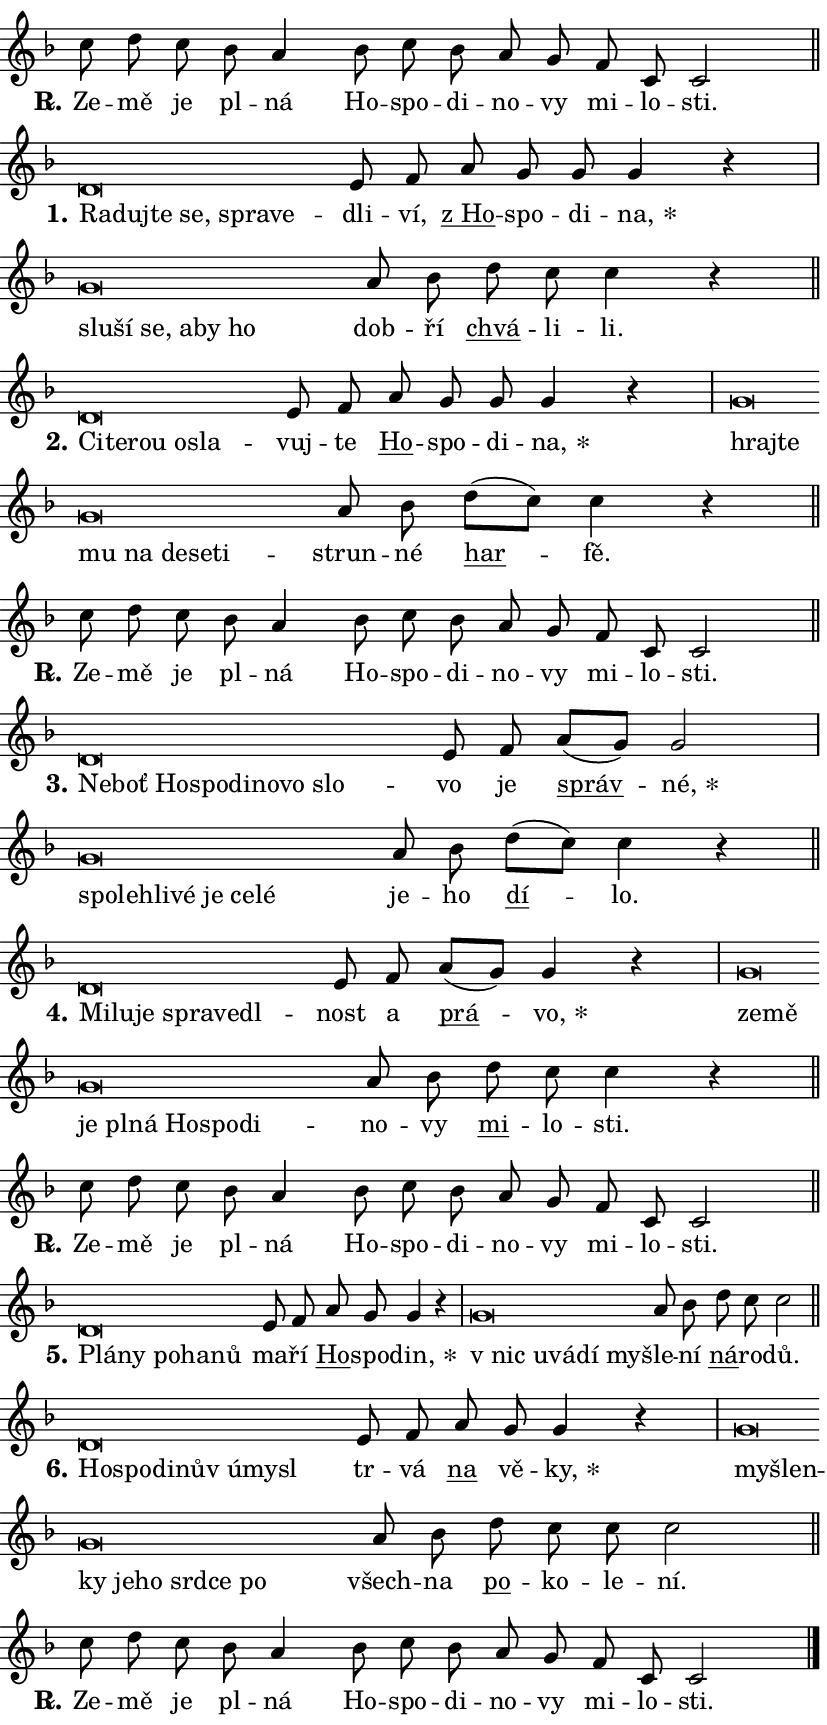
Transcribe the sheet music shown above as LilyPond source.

\version "2.24.0"
\header { tagline = "" }
\paper {
  indent = 0\cm
  top-margin = 0\cm
  right-margin = 0.13\cm % to fit lyric hyphens
  bottom-margin = 0\cm
  left-margin = 0\cm
  paper-width = 14\cm
  page-breaking = #ly:one-page-breaking
  system-system-spacing.basic-distance = #11
  score-system-spacing.basic-distance = #11
  ragged-last = ##f
}


%% Author: Thomas Morley
%% https://lists.gnu.org/archive/html/lilypond-user/2020-05/msg00002.html
#(define (line-position grob)
"Returns position of @var[grob} in current system:
   @code{'start}, if at first time-step
   @code{'end}, if at last time-step
   @code{'middle} otherwise
"
  (let* ((col (ly:item-get-column grob))
         (ln (ly:grob-object col 'left-neighbor))
         (rn (ly:grob-object col 'right-neighbor))
         (col-to-check-left (if (ly:grob? ln) ln col))
         (col-to-check-right (if (ly:grob? rn) rn col))
         (break-dir-left
           (and
             (ly:grob-property col-to-check-left 'non-musical #f)
             (ly:item-break-dir col-to-check-left)))
         (break-dir-right
           (and
             (ly:grob-property col-to-check-right 'non-musical #f)
             (ly:item-break-dir col-to-check-right))))
        (cond ((eqv? 1 break-dir-left) 'start)
              ((eqv? -1 break-dir-right) 'end)
              (else 'middle))))

#(define (tranparent-at-line-position vctor)
  (lambda (grob)
  "Relying on @code{line-position} select the relevant enry from @var{vctor}.
Used to determine transparency,"
    (case (line-position grob)
      ((end) (not (vector-ref vctor 0)))
      ((middle) (not (vector-ref vctor 1)))
      ((start) (not (vector-ref vctor 2))))))

noteHeadBreakVisibility =
#(define-music-function (break-visibility)(vector?)
"Makes @code{NoteHead}s transparent relying on @var{break-visibility}"
#{
  \override NoteHead.transparent =
    #(tranparent-at-line-position break-visibility)
#})

#(define delete-ledgers-for-transparent-note-heads
  (lambda (grob)
    "Reads whether a @code{NoteHead} is transparent.
If so this @code{NoteHead} is removed from @code{'note-heads} from
@var{grob}, which is supposed to be @code{LedgerLineSpanner}.
As a result ledgers are not printed for this @code{NoteHead}"
    (let* ((nhds-array (ly:grob-object grob 'note-heads))
           (nhds-list
             (if (ly:grob-array? nhds-array)
                 (ly:grob-array->list nhds-array)
                 '()))
           ;; Relies on the transparent-property being done before
           ;; Staff.LedgerLineSpanner.after-line-breaking is executed.
           ;; This is fragile ...
           (to-keep
             (remove
               (lambda (nhd)
                 (ly:grob-property nhd 'transparent #f))
               nhds-list)))
      ;; TODO find a better method to iterate over grob-arrays, similiar
      ;; to filter/remove etc for lists
      ;; For now rebuilt from scratch
      (set! (ly:grob-object grob 'note-heads)  '())
      (for-each
        (lambda (nhd)
          (ly:pointer-group-interface::add-grob grob 'note-heads nhd))
        to-keep))))

squashNotes = {
  \override NoteHead.X-extent = #'(-0.2 . 0.2)
  \override NoteHead.Y-extent = #'(-0.75 . 0)
  \override NoteHead.stencil =
    #(lambda (grob)
       (let ((pos (ly:grob-property grob 'staff-position)))
         (begin
           (if (< pos -7) (display "ERROR: Lower brevis then expected\n") (display ""))
           (if (<= pos -6) ly:text-interface::print ly:note-head::print))))
}
unSquashNotes = {
  \revert NoteHead.X-extent
  \revert NoteHead.Y-extent
  \revert NoteHead.stencil
}

hideNotes = \noteHeadBreakVisibility #begin-of-line-visible
unHideNotes = \noteHeadBreakVisibility #all-visible

% work-around for resetting accidentals
% https://lilypond.org/doc/v2.23/Documentation/notation/displaying-rhythms#unmetered-music
cadenzaMeasure = {
  \cadenzaOff
  \partial 1024 s1024
  \cadenzaOn
}

#(define-markup-command (accent layout props text) (markup?)
  "Underline accented syllable"
  (interpret-markup layout props
    #{\markup \override #'(offset . 4.3) \underline { #text }#}))

responsum = \markup \concat {
  "R" \hspace #-1.05 \path #0.1 #'((moveto 0 0.07) (lineto 0.9 0.8)) \hspace #0.05 "."
}

spaceSize = #0.6828661417322834 % exact space size for TeX Gyre Schola

\layout {
  \context {
    \Staff
    \remove "Time_signature_engraver"
    \override LedgerLineSpanner.after-line-breaking = #delete-ledgers-for-transparent-note-heads
  }
  \context {
    \Lyrics {
      \override LyricSpace.minimum-distance = \spaceSize
      \override LyricText.font-name = #"TeX Gyre Schola"
      \override LyricText.font-size = 1
      \override StanzaNumber.font-name = #"TeX Gyre Schola Bold"
      \override StanzaNumber.font-size = 1
    }
  }
  \context {
    \Score 
    \override NoteHead.text =
      #(lambda (grob) 
        (let ((pos (ly:grob-property grob 'staff-position)))
          #{\markup {
            \combine
              \halign #-0.55 \raise #(if (= pos -6) 0 0.5) \override #'(thickness . 2) \draw-line #'(3.2 . 0)
              \musicglyph "noteheads.sM1"
          }#}))
  }
}

% magnetic-lyrics.ily
%
%   written by
%     Jean Abou Samra <jean@abou-samra.fr>
%     Werner Lemberg <wl@gnu.org>
%
%   adapted by
%     Jiri Hon <jiri.hon@gmail.com>
%
% Version 2022-Apr-15

% https://www.mail-archive.com/lilypond-user@gnu.org/msg149350.html

#(define (Left_hyphen_pointer_engraver context)
   "Collect syllable-hyphen-syllable occurrences in lyrics and store
them in properties.  This engraver only looks to the left.  For
example, if the lyrics input is @code{foo -- bar}, it does the
following.

@itemize @bullet
@item
Set the @code{text} property of the @code{LyricHyphen} grob between
@q{foo} and @q{bar} to @code{foo}.

@item
Set the @code{left-hyphen} property of the @code{LyricText} grob with
text @q{foo} to the @code{LyricHyphen} grob between @q{foo} and
@q{bar}.
@end itemize

Use this auxiliary engraver in combination with the
@code{lyric-@/text::@/apply-@/magnetic-@/offset!} hook."
   (let ((hyphen #f)
         (text #f))
     (make-engraver
      (acknowledgers
       ((lyric-syllable-interface engraver grob source-engraver)
        (set! text grob)))
      (end-acknowledgers
       ((lyric-hyphen-interface engraver grob source-engraver)
        ;(when (not (grob::has-interface grob 'lyric-space-interface))
          (set! hyphen grob)));)
      ((stop-translation-timestep engraver)
       (when (and text hyphen)
         (ly:grob-set-object! text 'left-hyphen hyphen))
       (set! text #f)
       (set! hyphen #f)))))

#(define (lyric-text::apply-magnetic-offset! grob)
   "If the space between two syllables is less than the value in
property @code{LyricText@/.details@/.squash-threshold}, move the right
syllable to the left so that it gets concatenated with the left
syllable.

Use this function as a hook for
@code{LyricText@/.after-@/line-@/breaking} if the
@code{Left_@/hyphen_@/pointer_@/engraver} is active."
   (let ((hyphen (ly:grob-object grob 'left-hyphen #f)))
     (when hyphen
       (let ((left-text (ly:spanner-bound hyphen LEFT)))
         (when (grob::has-interface left-text 'lyric-syllable-interface)
           (let* ((common (ly:grob-common-refpoint grob left-text X))
                  (this-x-ext (ly:grob-extent grob common X))
                  (left-x-ext
                   (begin
                     ;; Trigger magnetism for left-text.
                     (ly:grob-property left-text 'after-line-breaking)
                     (ly:grob-extent left-text common X)))
                  ;; `delta` is the gap width between two syllables.
                  (delta (- (interval-start this-x-ext)
                            (interval-end left-x-ext)))
                  (details (ly:grob-property grob 'details))
                  (threshold (assoc-get 'squash-threshold details 0.2)))
             (when (< delta threshold)
               (let* (;; We have to manipulate the input text so that
                      ;; ligatures crossing syllable boundaries are not
                      ;; disabled.  For languages based on the Latin
                      ;; script this is essentially a beautification.
                      ;; However, for non-Western scripts it can be a
                      ;; necessity.
                      (lt (ly:grob-property left-text 'text))
                      (rt (ly:grob-property grob 'text))
                      (is-space (grob::has-interface hyphen 'lyric-space-interface))
                      (space (if is-space " " ""))
                      (extra-delta (if is-space spaceSize 0))
                      ;; Append new syllable.
                      (ltrt-space (if (and (string? lt) (string? rt))
                                (string-append lt space rt)
                                (make-concat-markup (list lt space rt))))
                      ;; Right-align `ltrt` to the right side.
                      (ltrt-space-markup (grob-interpret-markup
                               grob
                               (make-translate-markup
                                (cons (interval-length this-x-ext) 0)
                                (make-right-align-markup ltrt-space)))))
                 (begin
                   ;; Don't print `left-text`.
                   (ly:grob-set-property! left-text 'stencil #f)
                   ;; Set text and stencil (which holds all collected
                   ;; syllables so far) and shift it to the left.
                   (ly:grob-set-property! grob 'text ltrt-space)
                   (ly:grob-set-property! grob 'stencil ltrt-space-markup)
                   (ly:grob-translate-axis! grob (- (- delta extra-delta)) X))))))))))


#(define (lyric-hyphen::displace-bounds-first grob)
   ;; Make very sure this callback isn't triggered too early.
   (let ((left (ly:spanner-bound grob LEFT))
         (right (ly:spanner-bound grob RIGHT)))
     (ly:grob-property left 'after-line-breaking)
     (ly:grob-property right 'after-line-breaking)
     (ly:lyric-hyphen::print grob)))

squashThreshold = #0.4

\layout {
  \context {
    \Lyrics
    \consists #Left_hyphen_pointer_engraver
    \override LyricText.after-line-breaking =
      #lyric-text::apply-magnetic-offset!
    \override LyricHyphen.stencil = #lyric-hyphen::displace-bounds-first
    \override LyricText.details.squash-threshold = \squashThreshold
    \override LyricHyphen.minimum-distance = 0
    \override LyricHyphen.minimum-length = \squashThreshold
  }
}

squashText = \override LyricText.details.squash-threshold = 9999
unSquashText = \override LyricText.details.squash-threshold = \squashThreshold

leftText = \override LyricText.self-alignment-X = #LEFT
unLeftText = \revert LyricText.self-alignment-X

starOffset = #(lambda (grob) 
                (let ((x_offset (ly:self-alignment-interface::aligned-on-x-parent grob)))
                  (if (= x_offset 0) 0 (+ x_offset 1.2))))

star = #(define-music-function (syllable)(string?)
"Append star separator at the end of a syllable"
#{
  \once \override LyricText.X-offset = #starOffset
  \lyricmode { \markup {
    #syllable
    \override #'((font-name . "TeX Gyre Schola Bold")) \hspace #0.2 \lower #0.65 \larger "*"
  } }
#})

starAccent = #(define-music-function (syllable)(string?)
"Append star separator at the end of a syllable and make accent"
#{
  \once \override LyricText.X-offset = #starOffset
  \lyricmode { \markup {
    \accent #syllable
    \override #'((font-name . "TeX Gyre Schola Bold")) \hspace #0.2 \lower #0.65 \larger "*"
  } }
#})

breath = #(define-music-function (syllable)(string?)
"Append breathing indicator at the end of a syllable"
#{
  \lyricmode { \markup { #syllable "+" } }
#})

optionalBreath = #(define-music-function (syllable)(string?)
"Append optional breathing indicator at the end of a syllable"
#{
  \lyricmode { \markup { #syllable "(+)" } }
#})


\score {
    <<
        \new Voice = "melody" { \cadenzaOn \key f \major \relative { c''8 d c bes a4 \bar "" bes8 c bes \bar "" a g \bar "" f c c2 \cadenzaMeasure \bar "||" \break } }
        \new Lyrics \lyricsto "melody" { \lyricmode { \set stanza = \responsum
Ze -- mě je pl -- ná Ho -- spo -- di -- no -- vy mi -- lo -- sti. } }
    >>
    \layout {}
}

\score {
    <<
        \new Voice = "melody" { \cadenzaOn \key f \major \relative { \squashNotes d'\breve*1/16 \hideNotes \breve*1/16 \bar "" \breve*1/16 \bar "" \breve*1/16 \bar "" \breve*1/16 \breve*1/16 \bar "" \unHideNotes \unSquashNotes e8 f \bar "" a g g g4 r \cadenzaMeasure \bar "|" \squashNotes g\breve*1/16 \hideNotes \breve*1/16 \bar "" \breve*1/16 \bar "" \breve*1/16 \bar "" \breve*1/16 \breve*1/16 \bar "" \unHideNotes \unSquashNotes a8 bes \bar "" d c c4 r \cadenzaMeasure \bar "||" \break } }
        \new Lyrics \lyricsto "melody" { \lyricmode { \set stanza = "1."
\leftText Ra -- \squashText duj -- te se, spra -- ve -- \unLeftText \unSquashText dli -- ví, \markup \accent "z Ho" -- spo -- di -- \star na, \leftText slu -- \squashText ší se, a -- by ho \unLeftText \unSquashText dob -- ří \markup \accent chvá -- li -- li. } }
    >>
    \layout {}
}

\score {
    <<
        \new Voice = "melody" { \cadenzaOn \key f \major \relative { \squashNotes d'\breve*1/16 \hideNotes \breve*1/16 \bar "" \breve*1/16 \bar "" \breve*1/16 \breve*1/16 \bar "" \unHideNotes \unSquashNotes e8 f \bar "" a g g g4 r \cadenzaMeasure \bar "|" \squashNotes g\breve*1/16 \hideNotes \breve*1/16 \bar "" \breve*1/16 \bar "" \breve*1/16 \bar "" \breve*1/16 \bar "" \breve*1/16 \breve*1/16 \bar "" \unHideNotes \unSquashNotes a8 bes \bar "" d[( c)] c4 r \cadenzaMeasure \bar "||" \break } }
        \new Lyrics \lyricsto "melody" { \lyricmode { \set stanza = "2."
\leftText Ci -- \squashText te -- rou o -- sla -- \unLeftText \unSquashText vuj -- te \markup \accent Ho -- spo -- di -- \star na, \leftText hraj -- \squashText te mu na de -- se -- ti -- \unLeftText \unSquashText strun -- né \markup \accent har -- fě. } }
    >>
    \layout {}
}

\score {
    <<
        \new Voice = "melody" { \cadenzaOn \key f \major \relative { c''8 d c bes a4 \bar "" bes8 c bes \bar "" a g \bar "" f c c2 \cadenzaMeasure \bar "||" \break } }
        \new Lyrics \lyricsto "melody" { \lyricmode { \set stanza = \responsum
Ze -- mě je pl -- ná Ho -- spo -- di -- no -- vy mi -- lo -- sti. } }
    >>
    \layout {}
}

\score {
    <<
        \new Voice = "melody" { \cadenzaOn \key f \major \relative { \squashNotes d'\breve*1/16 \hideNotes \breve*1/16 \bar "" \breve*1/16 \bar "" \breve*1/16 \bar "" \breve*1/16 \bar "" \breve*1/16 \bar "" \breve*1/16 \breve*1/16 \bar "" \unHideNotes \unSquashNotes e8 f \bar "" a[( g)] g2 \cadenzaMeasure \bar "|" \squashNotes g\breve*1/16 \hideNotes \breve*1/16 \bar "" \breve*1/16 \bar "" \breve*1/16 \bar "" \breve*1/16 \bar "" \breve*1/16 \breve*1/16 \bar "" \unHideNotes \unSquashNotes a8 bes \bar "" d[( c)] c4 r \cadenzaMeasure \bar "||" \break } }
        \new Lyrics \lyricsto "melody" { \lyricmode { \set stanza = "3."
\leftText Ne -- \squashText boť Ho -- spo -- di -- no -- vo slo -- \unLeftText \unSquashText vo je \markup \accent správ -- \star né, \leftText spo -- \squashText leh -- li -- vé je ce -- lé \unLeftText \unSquashText je -- ho \markup \accent dí -- lo. } }
    >>
    \layout {}
}

\score {
    <<
        \new Voice = "melody" { \cadenzaOn \key f \major \relative { \squashNotes d'\breve*1/16 \hideNotes \breve*1/16 \bar "" \breve*1/16 \bar "" \breve*1/16 \bar "" \breve*1/16 \breve*1/16 \bar "" \unHideNotes \unSquashNotes e8 f \bar "" a[( g)] g4 r \cadenzaMeasure \bar "|" \squashNotes g\breve*1/16 \hideNotes \breve*1/16 \bar "" \breve*1/16 \bar "" \breve*1/16 \bar "" \breve*1/16 \bar "" \breve*1/16 \bar "" \breve*1/16 \breve*1/16 \bar "" \unHideNotes \unSquashNotes a8 bes \bar "" d c c4 r \cadenzaMeasure \bar "||" \break } }
        \new Lyrics \lyricsto "melody" { \lyricmode { \set stanza = "4."
\leftText Mi -- \squashText lu -- je spra -- ve -- dl -- \unLeftText \unSquashText nost a \markup \accent prá -- \star vo, \leftText ze -- \squashText mě je pl -- ná Ho -- spo -- di -- \unLeftText \unSquashText no -- vy \markup \accent mi -- lo -- sti. } }
    >>
    \layout {}
}

\score {
    <<
        \new Voice = "melody" { \cadenzaOn \key f \major \relative { c''8 d c bes a4 \bar "" bes8 c bes \bar "" a g \bar "" f c c2 \cadenzaMeasure \bar "||" \break } }
        \new Lyrics \lyricsto "melody" { \lyricmode { \set stanza = \responsum
Ze -- mě je pl -- ná Ho -- spo -- di -- no -- vy mi -- lo -- sti. } }
    >>
    \layout {}
}

\score {
    <<
        \new Voice = "melody" { \cadenzaOn \key f \major \relative { \squashNotes d'\breve*1/16 \hideNotes \breve*1/16 \bar "" \breve*1/16 \bar "" \breve*1/16 \breve*1/16 \bar "" \unHideNotes \unSquashNotes e8 f \bar "" a g g4 r \cadenzaMeasure \bar "|" \squashNotes g\breve*1/16 \hideNotes \breve*1/16 \bar "" \breve*1/16 \bar "" \breve*1/16 \breve*1/16 \bar "" \unHideNotes \unSquashNotes a8 bes \bar "" d c c2 \cadenzaMeasure \bar "||" \break } }
        \new Lyrics \lyricsto "melody" { \lyricmode { \set stanza = "5."
\leftText Plá -- \squashText ny po -- ha -- nů \unLeftText \unSquashText ma -- ří \markup \accent Ho -- spo -- \star din, \leftText "v nic" \squashText u -- vá -- dí my -- \unLeftText \unSquashText šle -- ní \markup \accent ná -- ro -- dů. } }
    >>
    \layout {}
}

\score {
    <<
        \new Voice = "melody" { \cadenzaOn \key f \major \relative { \squashNotes d'\breve*1/16 \hideNotes \breve*1/16 \bar "" \breve*1/16 \bar "" \breve*1/16 \bar "" \breve*1/16 \bar "" \breve*1/16 \breve*1/16 \bar "" \unHideNotes \unSquashNotes e8 f \bar "" a g g4 r \cadenzaMeasure \bar "|" \squashNotes g\breve*1/16 \hideNotes \breve*1/16 \bar "" \breve*1/16 \bar "" \breve*1/16 \bar "" \breve*1/16 \bar "" \breve*1/16 \bar "" \breve*1/16 \breve*1/16 \bar "" \unHideNotes \unSquashNotes a8 bes \bar "" d c c c2 \cadenzaMeasure \bar "||" \break } }
        \new Lyrics \lyricsto "melody" { \lyricmode { \set stanza = "6."
\leftText Ho -- \squashText spo -- di -- nův ú -- my -- sl \unLeftText \unSquashText tr -- vá \markup \accent na vě -- \star ky, \leftText my -- \squashText šlen -- ky je -- ho srd -- ce po \unLeftText \unSquashText všech -- na \markup \accent po -- ko -- le -- ní. } }
    >>
    \layout {}
}

\score {
    <<
        \new Voice = "melody" { \cadenzaOn \key f \major \relative { c''8 d c bes a4 \bar "" bes8 c bes \bar "" a g \bar "" f c c2 \cadenzaMeasure \bar "||" \break } \bar "|." }
        \new Lyrics \lyricsto "melody" { \lyricmode { \set stanza = \responsum
Ze -- mě je pl -- ná Ho -- spo -- di -- no -- vy mi -- lo -- sti. } }
    >>
    \layout {}
}
